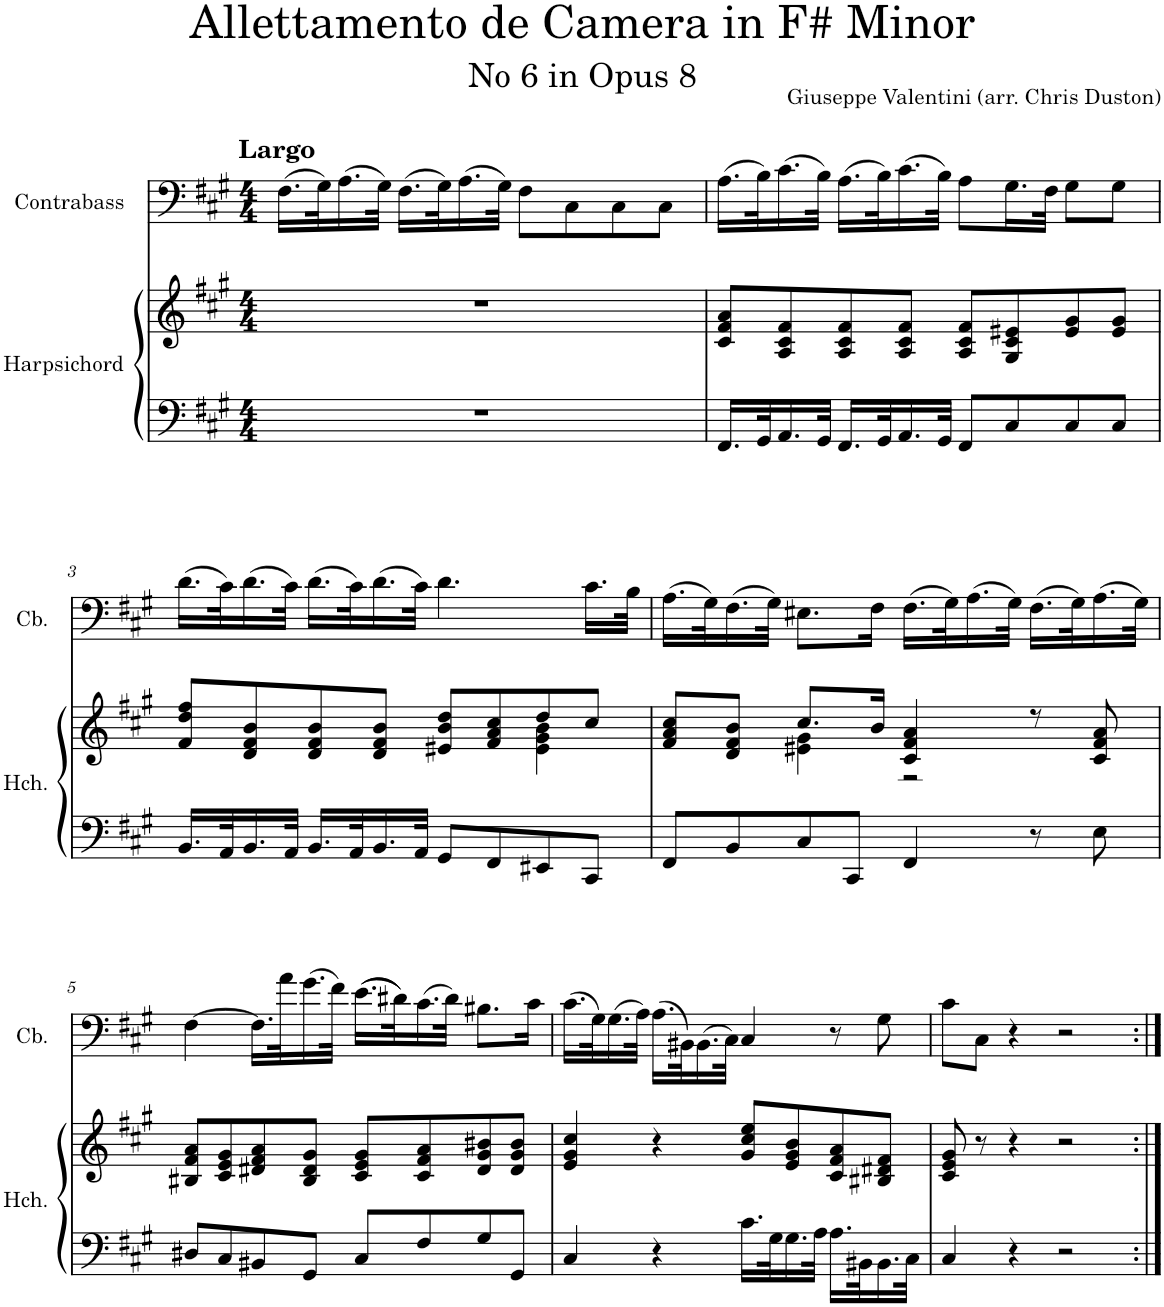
**kern	**kern	**kern
*part2	*part2	*part1
*staff3	*staff2	*staff1
*I"Harpsichord	*	*I"Contrabass
*I'Hch.	*	*I'Cb.
*clefF4	*clefG2	*clefF4
*	*	*Trd7c12
*k[f#c#g#]	*k[f#c#g#]	*k[f#c#g#]
*M4/4	*M4/4	*M4/4
=1	=1	=1
!	!	!LO:TX:a:B:t=Largo
1r	1r	(16.F#\LL
.	.	32G#\K)
.	.	(16.A\
.	.	32G#\JJk)
.	.	(16.F#\LL
.	.	32G#\K)
.	.	(16.A\
.	.	32G#\JJk)
.	.	8F#\L
.	.	8C#\
.	.	8C#\
.	.	8C#\J
=2	=2	=2
16.FF#/LL	8c#/ 8f#/ 8a/L	(16.A\LL
32GG#/K	.	32B\K)
16.AA/	8A/ 8c#/ 8f#/	(16.c#\
32GG#/JJk	.	32B\JJk)
16.FF#/LL	8A/ 8c#/ 8f#/	(16.A\LL
32GG#/K	.	32B\K)
16.AA/	8A/ 8c#/ 8f#/J	(16.c#\
32GG#/JJk	.	32B\JJk)
8FF#/L	8A/ 8c#/ 8f#/L	8A\L
8C#/	8G#/ 8c#/ 8e#X/	16.G#\L
.	.	32F#\JJk
8C#/	8e#/ 8g#/	8G#\L
8C#/J	8e#/ 8g#/J	8G#\J
!!LO:LB:g=z
=3	=3	=3
*	*^	*
16.BB/LL	8f#/ 8dd/ 8ff#/L	8ryy	(16.d\LL
32AA/K	.	.	32c#\K)
16.BB/	8d/ 8f#/ 8b/	8ryy	(16.d\
32AA/JJk	.	.	32c#\JJk)
16.BB/LL	8d/ 8f#/ 8b/	8ryy	(16.d\LL
32AA/K	.	.	32c#\K)
16.BB/	8d/ 8f#/ 8b/J	8ryy	(16.d\
32AA/JJk	.	.	32c#\JJk)
8GG#/L	8e#X/ 8b/ 8dd/L	8ryy	4.d\
8FF#/	8f#/ 8a/ 8cc#/	8ryy	.
8EE#X/	8dd/	4e#\ 4g#\ 4b\	.
8CC#/J	8cc#/J	.	16.c#\LL
.	.	.	32B\JJk
=4	=4	=4	=4
8FF#/L	8f#/ 8a/ 8cc#/L	4ryy	(16.A\LL
.	.	.	32G#\K)
8BB/	8d/ 8f#/ 8b/J	.	(16.F#\
.	.	.	32G#\JJk)
8C#/	8.cc#/L	4e#X\ 4g#\	8.E#X\L
8CC#/J	.	.	.
.	16b/Jk	.	16F#\Jk
4FF#/	4c#/ 4f#/ 4a/	2r	(16.F#\LL
.	.	.	32G#\K)
.	.	.	(16.A\
.	.	.	32G#\JJk)
8r	8r	.	(16.F#\LL
.	.	.	32G#\K)
8E\	8c#/ 8f#/ 8a/	.	(16.A\
.	.	.	32G#\JJk)
*	*v	*v	*
!!LO:LB:g=z
=5	=5	=5
8D#X/L	8B#X/ 8f#/ 8a/L	[4F#\
8C#/	8c#/ 8e/ 8g#/	.
8BB#X/	8d#X/ 8f#/ 8a/	16.F#\LL]
.	.	32a\K
8GG#/J	8B#/ 8d#/ 8g#/J	(16.g#\
.	.	32f#\JJk)
8C#/L	8c#/ 8e/ 8g#/L	((16.e\LL
.	.	32d#X\K))
8F#/	8c#/ 8f#/ 8a/	(16.c#\
.	.	32d#\JJk)
8G#/	8d#/ 8g#/ 8b#X/	8.B#X\L
8GG#/J	8d#/ 8g#/ 8b#/J	.
.	.	16c#\Jk
=6	=6	=6
4C#/	4e/ 4g#/ 4cc#/	(16.c#\LL
.	.	32G#\K)
.	.	(16.G#\
.	.	32A\JJk)
4r	4r	(16.A\LL
.	.	32BB#X\K)
.	.	(16.BB#\
.	.	32C#\JJk)
16.c#\LL	8g#/ 8cc#/ 8ee/L	4C#/
32G#\K	.	.
16.G#\	8e/ 8g#/ 8b/	.
32A\JJk	.	.
16.A\LL	8c#/ 8f#/ 8a/	8r
32BB#X\K	.	.
16.BB#\	8B#X/ 8d#X/ 8f#/J	8G#\
32C#\JJk	.	.
=7	=7	=7
4C#/	8c#/ 8e/ 8g#/	8c#\L
.	8r	8C#\J
4r	4r	4r
2r	2r	2r
=:|!	=:|!	=:|!
*-	*-	*-
